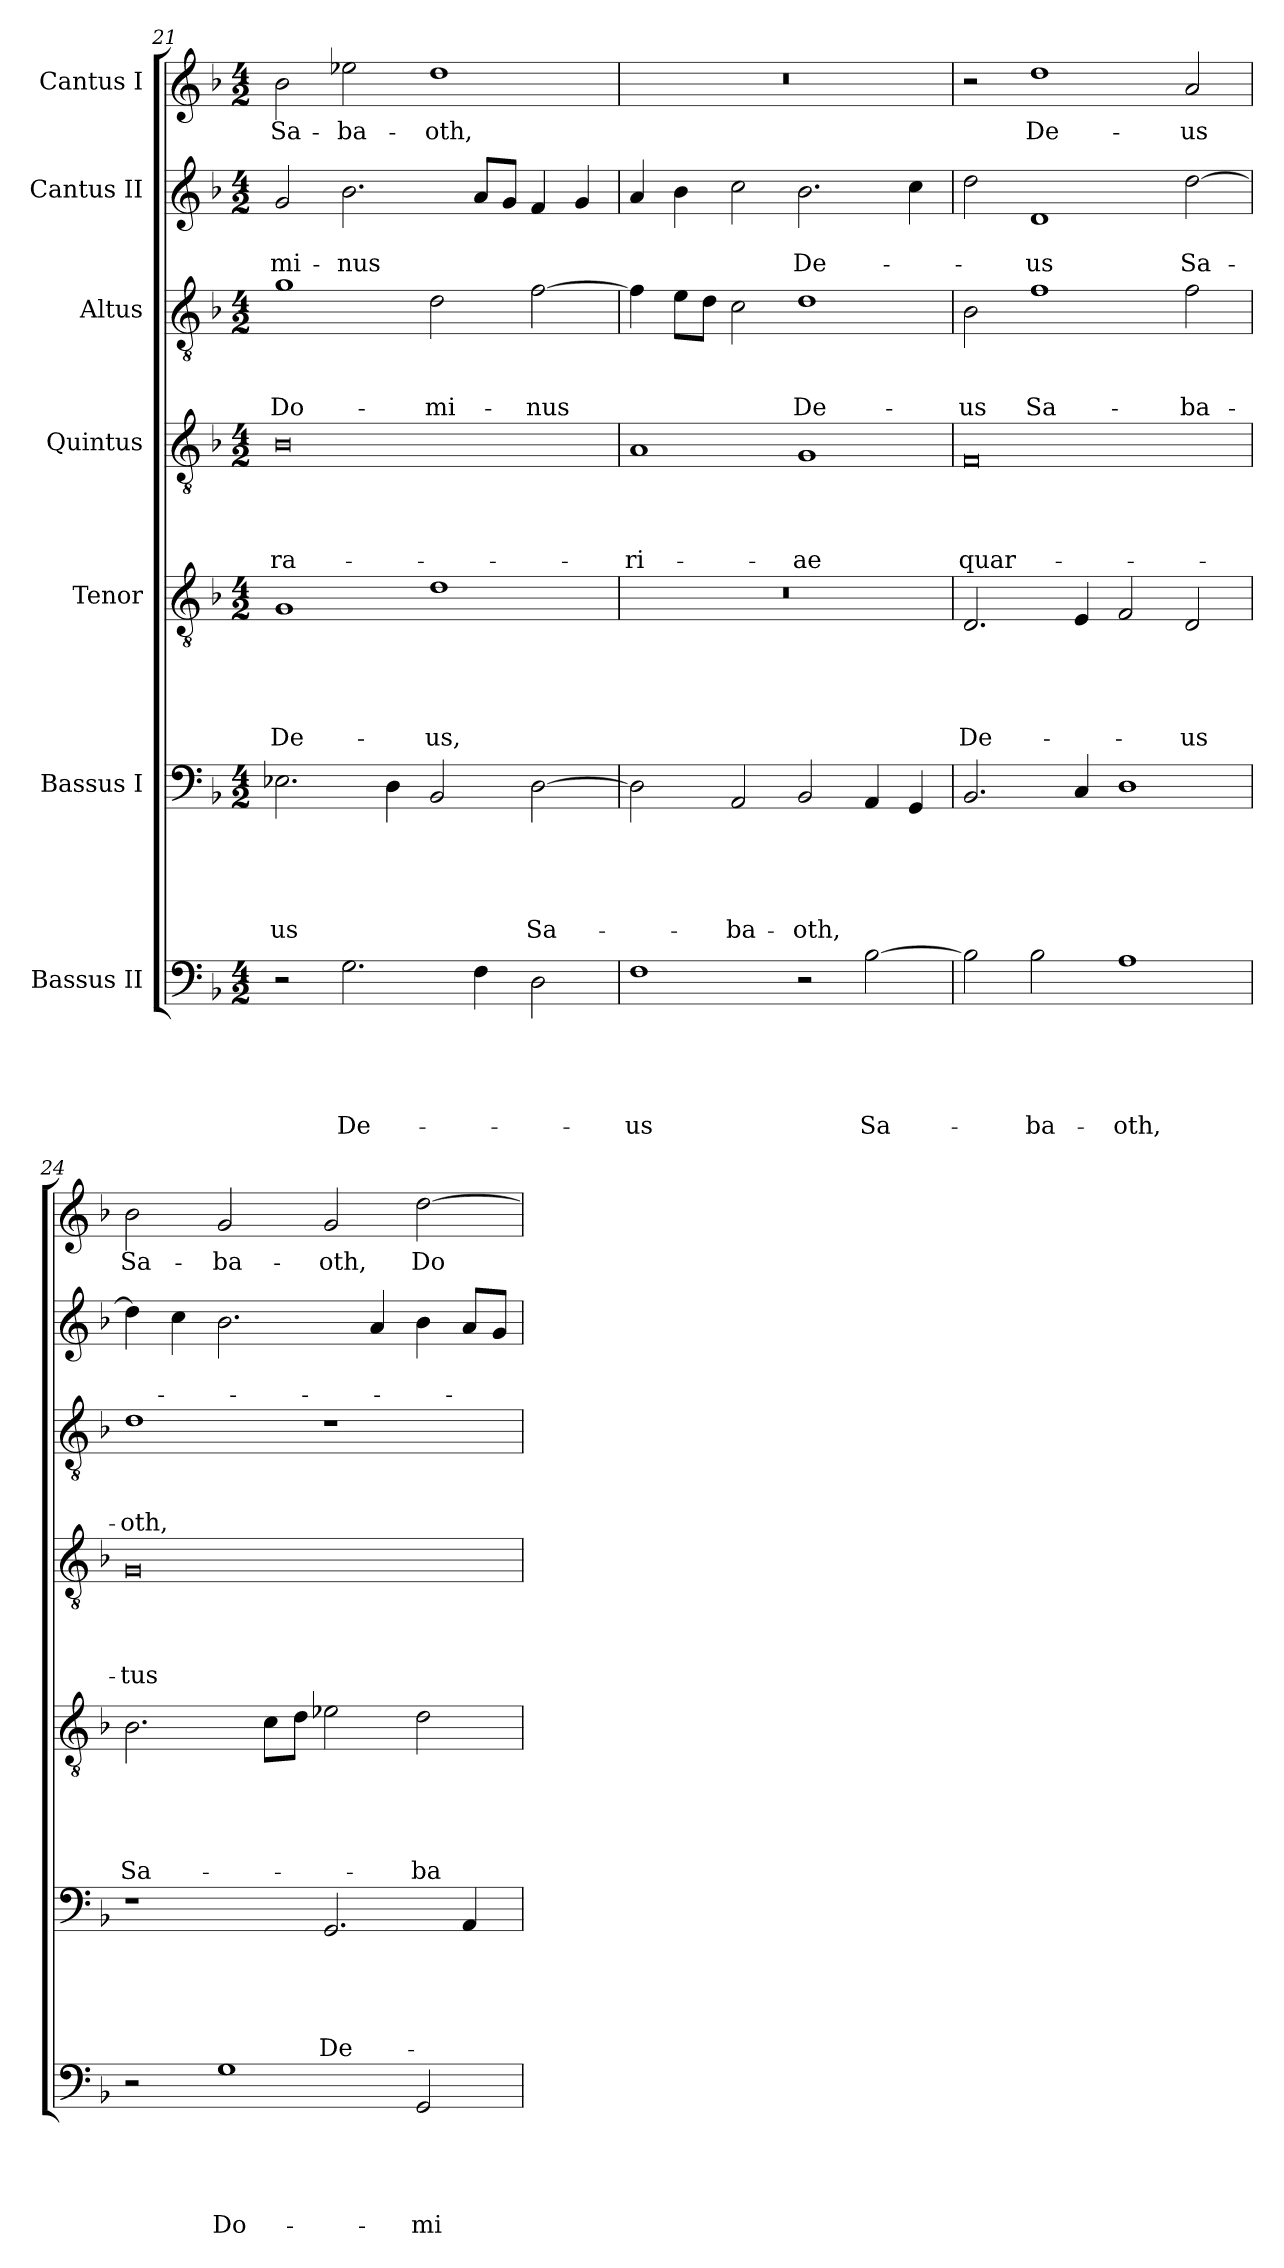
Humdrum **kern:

**kern	**text	**text	**text	**text	**text	**kern	**text	**text	**text	**text	**text	**kern	**text	**text	**text	**text	**text	**kern	**text	**text	**text	**text	**kern	**text	**text	**text	**kern	**text	**text	**kern	**text
*part7	*part7	*part7	*part7	*part7	*part7	*part6	*part6	*part6	*part6	*part6	*part6	*part5	*part5	*part5	*part5	*part5	*part5	*part4	*part4	*part4	*part4	*part4	*part3	*part3	*part3	*part3	*part2	*part2	*part2	*part1	*part1
*staff7	*staff7	*staff7	*staff7	*staff7	*staff7	*staff6	*staff6	*staff6	*staff6	*staff6	*staff6	*staff5	*staff5	*staff5	*staff5	*staff5	*staff5	*staff4	*staff4	*staff4	*staff4	*staff4	*staff3	*staff3	*staff3	*staff3	*staff2	*staff2	*staff2	*staff1	*staff1
*I"Bassus II	*	*	*	*	*	*I"Bassus I	*	*	*	*	*	*I"Tenor	*	*	*	*	*	*I"Quintus	*	*	*	*	*I"Altus	*	*	*	*I"Cantus II	*	*	*I"Cantus I	*
*clefF4	*	*	*	*	*	*clefF4	*	*	*	*	*	*clefGv2	*	*	*	*	*	*clefGv2	*	*	*	*	*clefGv2	*	*	*	*clefG2	*	*	*clefG2	*
*k[b-]	*	*	*	*	*	*k[b-]	*	*	*	*	*	*k[b-]	*	*	*	*	*	*k[b-]	*	*	*	*	*k[b-]	*	*	*	*k[b-]	*	*	*k[b-]	*
*M4/2	*	*	*	*	*	*M4/2	*	*	*	*	*	*M4/2	*	*	*	*	*	*M4/2	*	*	*	*	*M4/2	*	*	*	*M4/2	*	*	*M4/2	*
=21	=21	=21	=21	=21	=21	=21	=21	=21	=21	=21	=21	=21	=21	=21	=21	=21	=21	=21	=21	=21	=21	=21	=21	=21	=21	=21	=21	=21	=21	=21	=21
2r	.	.	.	.	.	2.E-X\	.	.	.	.	-us	1G/	.	.	.	.	De-	0B-\	.	.	.	-ra-	1g\	.	.	Do-	2g/	.	-mi-	2b-\	Sa-
2.G\	.	.	.	.	De-	.	.	.	.	.	.	.	.	.	.	.	.	.	.	.	.	.	.	.	.	.	2.b-\	.	-nus	2ee-X\	-ba-
.	.	.	.	.	.	4D\	.	.	.	.	.	.	.	.	.	.	.	.	.	.	.	.	.	.	.	.	.	.	.	.	.
.	.	.	.	.	.	2BB-/	.	.	.	.	.	1d\	.	.	.	.	-us,	.	.	.	.	.	2d\	.	.	-mi-	.	.	.	1dd\	-oth,
4F\	.	.	.	.	.	.	.	.	.	.	.	.	.	.	.	.	.	.	.	.	.	.	.	.	.	.	8a/L	.	.	.	.
.	.	.	.	.	.	.	.	.	.	.	.	.	.	.	.	.	.	.	.	.	.	.	.	.	.	.	8g/J	.	.	.	.
2D\	.	.	.	.	.	[2D\	.	.	.	.	Sa-	.	.	.	.	.	.	.	.	.	.	.	[2f\	.	.	-nus	4f/	.	.	.	.
.	.	.	.	.	.	.	.	.	.	.	.	.	.	.	.	.	.	.	.	.	.	.	.	.	.	.	4g/	.	.	.	.
=22	=22	=22	=22	=22	=22	=22	=22	=22	=22	=22	=22	=22	=22	=22	=22	=22	=22	=22	=22	=22	=22	=22	=22	=22	=22	=22	=22	=22	=22	=22	=22
1F\	.	.	.	.	-us	2D\]	.	.	.	.	.	0r	.	.	.	.	.	1A/	.	.	.	-ri-	4f\]	.	.	.	4a/	.	.	0r	.
.	.	.	.	.	.	.	.	.	.	.	.	.	.	.	.	.	.	.	.	.	.	.	8e\L	.	.	.	4b-\	.	.	.	.
.	.	.	.	.	.	.	.	.	.	.	.	.	.	.	.	.	.	.	.	.	.	.	8d\J	.	.	.	.	.	.	.	.
.	.	.	.	.	.	2AA/	.	.	.	.	-ba-	.	.	.	.	.	.	.	.	.	.	.	2c\	.	.	.	2cc\	.	.	.	.
2r	.	.	.	.	.	2BB-/	.	.	.	.	-oth,	.	.	.	.	.	.	1G/	.	.	.	-ae	1d\	.	.	De-	2.b-\	.	De-	.	.
[2B-\	.	.	.	.	Sa-	4AA/	.	.	.	.	.	.	.	.	.	.	.	.	.	.	.	.	.	.	.	.	.	.	.	.	.
.	.	.	.	.	.	4GG/	.	.	.	.	.	.	.	.	.	.	.	.	.	.	.	.	.	.	.	.	4cc\	.	.	.	.
=23	=23	=23	=23	=23	=23	=23	=23	=23	=23	=23	=23	=23	=23	=23	=23	=23	=23	=23	=23	=23	=23	=23	=23	=23	=23	=23	=23	=23	=23	=23	=23
2B-\]	.	.	.	.	.	2.BB-/	.	.	.	.	.	2.D/	.	.	.	.	De-	0F/	.	.	.	quar-	2B-\	.	.	-us	2dd\	.	.	2r	.
2B-\	.	.	.	.	-ba-	.	.	.	.	.	.	.	.	.	.	.	.	.	.	.	.	.	1f/	.	.	Sa-	1d/	.	-us	1dd\	De-
.	.	.	.	.	.	4C/	.	.	.	.	.	4E/	.	.	.	.	.	.	.	.	.	.	.	.	.	.	.	.	.	.	.
1A\	.	.	.	.	-oth,	1D\	.	.	.	.	.	2F/	.	.	.	.	.	.	.	.	.	.	.	.	.	.	.	.	.	.	.
.	.	.	.	.	.	.	.	.	.	.	.	2D/	.	.	.	.	-us	.	.	.	.	.	2f\	.	.	-ba-	[2dd\	.	Sa-	2a/	-us
=24	=24	=24	=24	=24	=24	=24	=24	=24	=24	=24	=24	=24	=24	=24	=24	=24	=24	=24	=24	=24	=24	=24	=24	=24	=24	=24	=24	=24	=24	=24	=24
2r	.	.	.	.	.	1r	.	.	.	.	.	2.B-\	.	.	.	.	Sa-	0G/	.	.	.	-tus	1d\	.	.	-oth,	4dd\]	.	.	2b-\	Sa-
.	.	.	.	.	.	.	.	.	.	.	.	.	.	.	.	.	.	.	.	.	.	.	.	.	.	.	4cc\	.	.	.	.
1G\	.	.	.	.	Do-	.	.	.	.	.	.	.	.	.	.	.	.	.	.	.	.	.	.	.	.	.	2.b-\	.	.	2g/	-ba-
.	.	.	.	.	.	.	.	.	.	.	.	8c\L	.	.	.	.	.	.	.	.	.	.	.	.	.	.	.	.	.	.	.
.	.	.	.	.	.	.	.	.	.	.	.	8d\J	.	.	.	.	.	.	.	.	.	.	.	.	.	.	.	.	.	.	.
.	.	.	.	.	.	2.GG/	.	.	.	.	De-	2e-X\	.	.	.	.	.	.	.	.	.	.	1r	.	.	.	.	.	.	2g/	-oth,
.	.	.	.	.	.	.	.	.	.	.	.	.	.	.	.	.	.	.	.	.	.	.	.	.	.	.	4a/	.	.	.	.
2GG/	.	.	.	.	-mi-	.	.	.	.	.	.	2d\	.	.	.	.	-ba-	.	.	.	.	.	.	.	.	.	4b-\	.	.	[2dd\	Do-
.	.	.	.	.	.	4AA/	.	.	.	.	.	.	.	.	.	.	.	.	.	.	.	.	.	.	.	.	8a/L	.	.	.	.
.	.	.	.	.	.	.	.	.	.	.	.	.	.	.	.	.	.	.	.	.	.	.	.	.	.	.	8g/J	.	.	.	.
=	=	=	=	=	=	=	=	=	=	=	=	=	=	=	=	=	=	=	=	=	=	=	=	=	=	=	=	=	=	=	=
*-	*-	*-	*-	*-	*-	*-	*-	*-	*-	*-	*-	*-	*-	*-	*-	*-	*-	*-	*-	*-	*-	*-	*-	*-	*-	*-	*-	*-	*-	*-	*-
